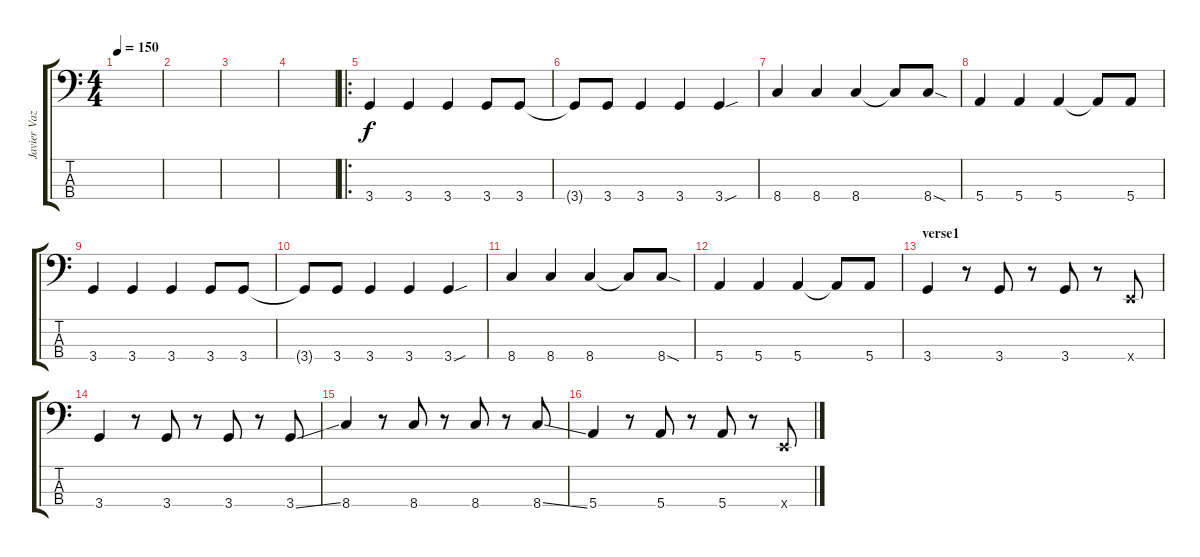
\track ("Javier Vaz Martins" "Javier Vaz") {instrument electricbasspick}
\staff {score tabs}
\tuning (G2 D2 A1 E1) {hide}
\ts (4 4)
\tempo 150
\clef f4
\ks c
|
|
|
|
\ro
3.4.4 3.4.4 3.4.4 3.4.8 3.4.8 |
3.4{t}.8 3.4.8 3.4.4 3.4.4 3.4{sou}.4 |
8.4.4 8.4.4 8.4.4 8.4{t}.8 8.4{sod}.8 |
5.4.4 5.4.4 5.4.4 5.4{t}.8 5.4.8 |
3.4.4 3.4.4 3.4.4 3.4.8 3.4.8 |
3.4{t}.8 3.4.8 3.4.4 3.4.4 3.4{sou}.4 |
8.4.4 8.4.4 8.4.4 8.4{t}.8 8.4{sod}.8 |
5.4.4 5.4.4 5.4.4 5.4{t}.8 5.4.8 |
\section ("" "verse1")
3.4.4 r.8 3.4.8 r.8 3.4.8 r.8 0.4{x}.8 |
3.4.4 r.8 3.4.8 r.8 3.4.8 r.8 3.4{ss}.8 |
8.4.4 r.8 8.4.8 r.8 8.4.8 r.8 8.4{ss}.8 |
5.4.4 r.8 5.4.8 r.8 5.4.8 r.8 0.4{x}.8
